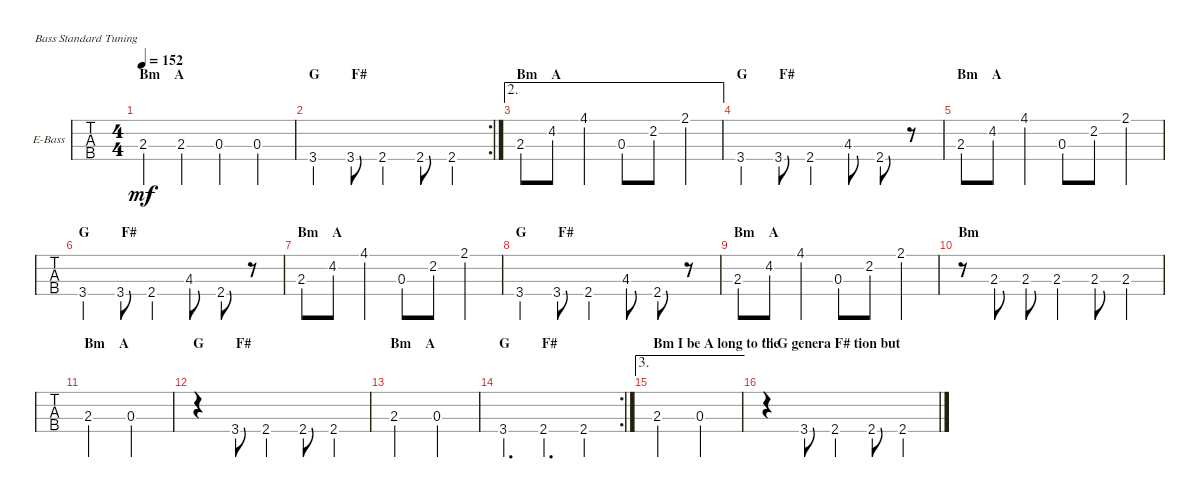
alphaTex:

\bracketExtendMode groupsimilarinstruments
\firstSystemTrackNameOrientation horizontal
\otherSystemsTrackNameOrientation horizontal
\track ("Bass - Richard Hell" "E-Bass") {instrument electricbassfinger}
\staff {tabs}
\tuning (G2 D2 A1 E1)
\ts (4 4)
\section ("" "Bm    A")
\tempo 152
\clef f4
\ks d
2.3.4{dy mf} 2.3.4 0.3.4 0.3.4 |
\rc 2
\section ("" "G         F#")
3.4.4 3.4.8 2.4.4 2.4.8 2.4.4 |
\ae 2
\section ("" "Bm    A")
2.3.8 4.2.8 4.1.4 0.3.8 2.2.8 2.1.4 |
\section ("" "G         F#")
3.4.4 3.4.8 2.4.4 4.3.8 2.4.8 r.8 |
\section ("" "Bm    A")
2.3.8 4.2.8 4.1.4 0.3.8 2.2.8 2.1.4 |
\section ("" "G         F#")
3.4.4 3.4.8 2.4.4 4.3.8 2.4.8 r.8 |
\section ("" "Bm    A")
2.3.8 4.2.8 4.1.4 0.3.8 2.2.8 2.1.4 |
\section ("" "G         F#")
3.4.4 3.4.8 2.4.4 4.3.8 2.4.8 r.8 |
\section ("" "Bm    A")
2.3.8 4.2.8 4.1.4 0.3.8 2.2.8 2.1.4 |
\section ("" "Bm")
r.8 2.3.8 2.3.8 2.3.4 2.3.8 2.3.4 |
\section ("" "Bm    A")
2.3.2 0.3.2 |
\section ("" "G         F#")
r.4 3.4.8 2.4.4 2.4.8 2.4.4 |
\section ("" "Bm    A")
2.3.2 0.3.2 |
\rc 2
\section ("" "G         F#")
3.4.4{d} 2.4.4{d} 2.4.4 |
\ae 3
\section ("" "Bm I be A long to the")
2.3.2 0.3.2 |
\section ("" "' ' G genera F# tion but")
r.4 3.4.8 2.4.4 2.4.8 2.4.4
